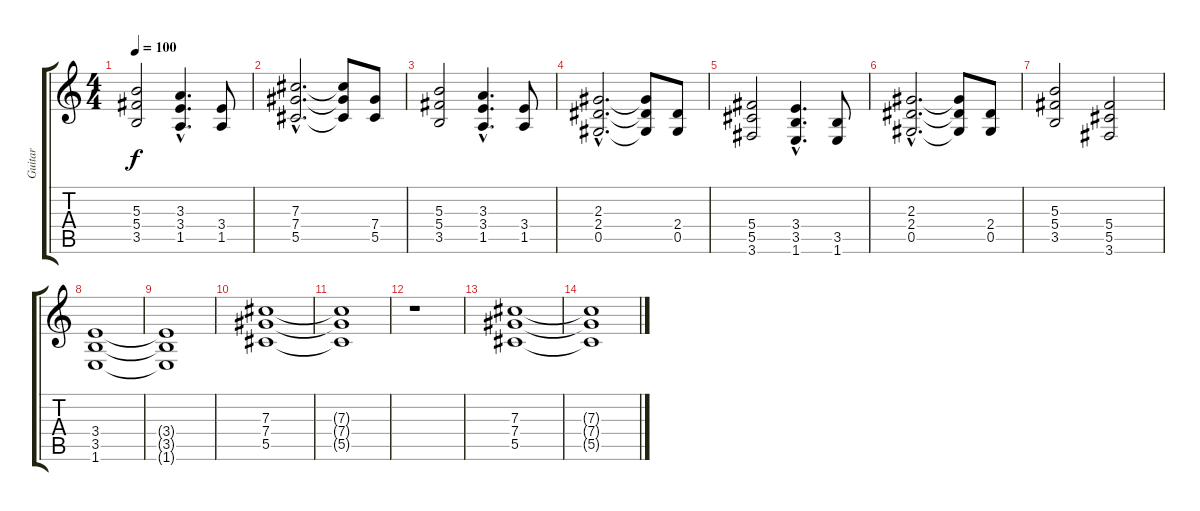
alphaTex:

\track ("Guitar" "Guitar") {instrument overdrivenguitar}
\staff {score tabs}
\tuning (Eb4 Bb3 Gb3 Db3 Ab2 Eb2) {hide}
\ts (4 4)
\tempo 100
\clef g2
\ks c
(5.3 5.4 3.5).2{dy f} (3.3{hac} 3.4{hac} 1.5{hac}).4{d} (3.4 1.5).8 |
(7.3{hac} 7.4{hac} 5.5{hac}).2{d} (7.3{t} 7.4{t} 5.5{t}).8 (7.4 5.5).8 |
(5.3 5.4 3.5).2 (3.3{hac} 3.4{hac} 1.5{hac}).4{d} (3.4 1.5).8 |
(2.3{hac} 2.4{hac} 0.5{hac}).2{d} (2.3{t} 2.4{t} 0.5{t}).8 (2.4 0.5).8 |
(5.4 5.5 3.6).2 (3.4{hac} 3.5{hac} 1.6{hac}).4{d} (3.5 1.6).8 |
(2.3{hac} 2.4{hac} 0.5{hac}).2{d} (2.3{t} 2.4{t} 0.5{t}).8 (2.4 0.5).8 |
(5.3 5.4 3.5).2 (5.4 5.5 3.6).2 |
(3.4 3.5 1.6).1 |
(3.4{t} 3.5{t} 1.6{t}).1 |
(7.3 7.4 5.5).1 |
(7.3{t} 7.4{t} 5.5{t}).1 |
r.1 |
(7.3 7.4 5.5).1 |
(7.3{t} 7.4{t} 5.5{t}).1
